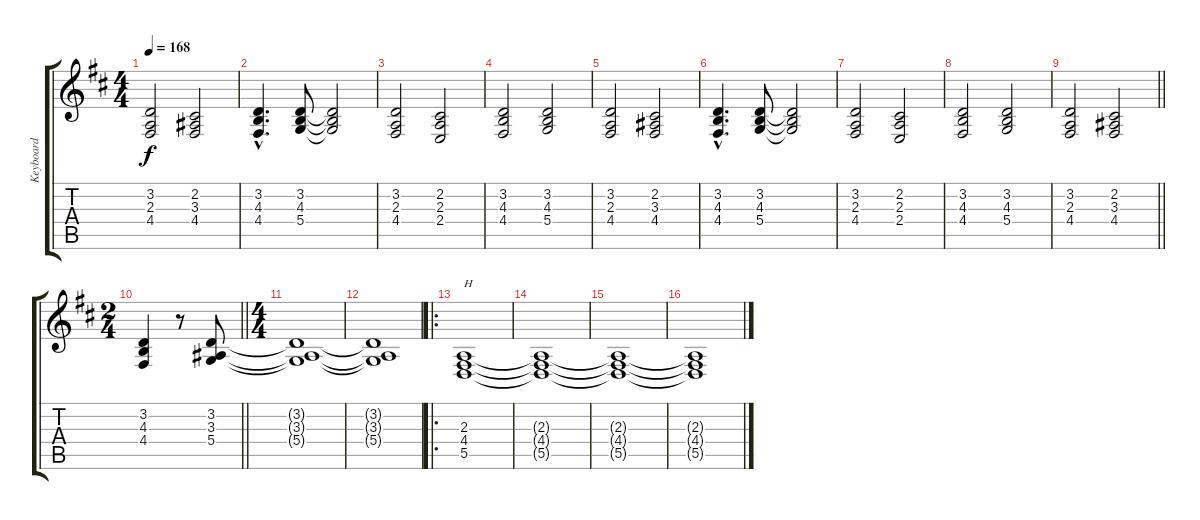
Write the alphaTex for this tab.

\track ("Keyboard" "Keyboard") {instrument drawbarorgan}
\staff {score tabs}
\tuning (E4 B3 G3 D3 A2 E2) {hide}
\ts (4 4)
\tempo 168
\clef g2
\ks d
(3.2 2.3 4.4).2{dy f} (2.2 3.3 4.4).2 |
(3.2{hac} 4.3{hac} 4.4{hac}).4{d} (3.2 4.3 5.4).8 (3.2{t} 4.3{t} 5.4{t}).2 |
(3.2 2.3 4.4).2 (2.2 2.3 2.4).2 |
(3.2 4.3 4.4).2 (3.2 4.3 5.4).2 |
(3.2 2.3 4.4).2 (2.2 3.3 4.4).2 |
(3.2{hac} 4.3{hac} 4.4{hac}).4{d} (3.2 4.3 5.4).8 (3.2{t} 4.3{t} 5.4{t}).2 |
(3.2 2.3 4.4).2 (2.2 2.3 2.4).2 |
(3.2 4.3 4.4).2 (3.2 4.3 5.4).2 |
\barLineRight lightlight
(3.2 2.3 4.4).2 (2.2 3.3 4.4).2 |
\ts (2 4)
\barLineRight lightlight
(3.2 4.3 4.4).4 r.8 (3.2 3.3 5.4).8 |
\ts (4 4)
(3.2{t} 3.3{t} 5.4{t}).1 |
(3.2{t} 3.3{t} 5.4{t}).1 |
\ro
(2.3 4.4 5.5).1{txt "H"} |
(2.3{t} 4.4{t} 5.5{t}).1 |
(2.3{t} 4.4{t} 5.5{t}).1 |
(2.3{t} 4.4{t} 5.5{t}).1
